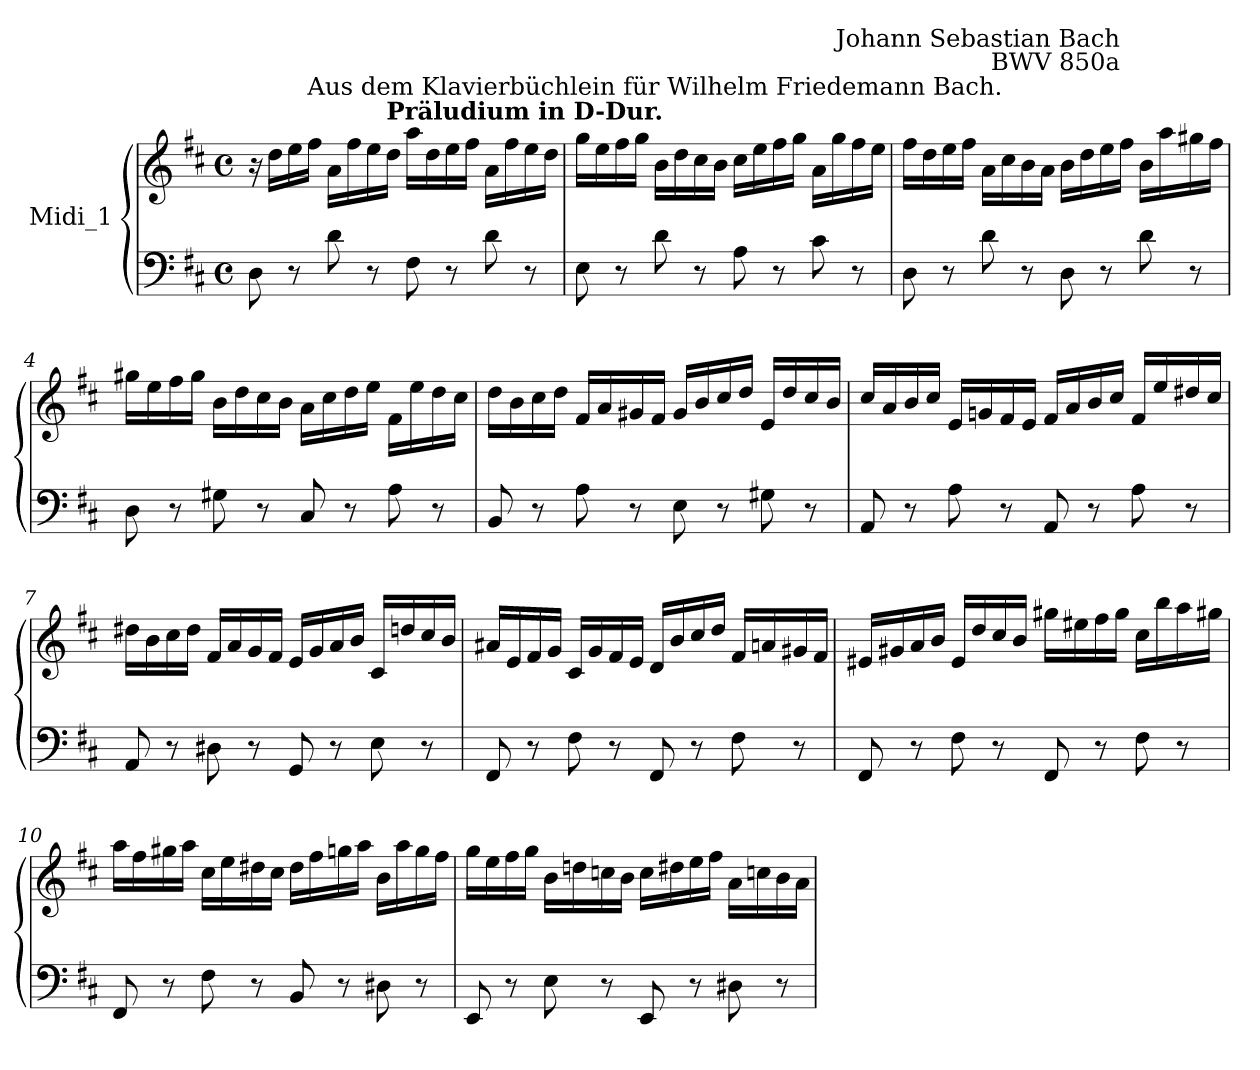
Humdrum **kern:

**kern	**kern
*part1	*part1
*staff2	*staff1
*I"Midi_1	*
*clefF4	*clefG2
*k[f#c#]	*k[f#c#]
*D:	*D:
*M4/4	*M4/4
*met(c)	*met(c)
=1	=1
8D	16r
.	16ddLL
8r	16ee
.	16ff#JJ
8d	16aLL
.	16ff#
8r	16ee
.	16ddJJ
8F#	16aaLL
.	16dd
8r	16ee
.	16ff#JJ
8d	16aLL
.	16ff#
!	!LO:TX:a:B:cj:t=Präludium in D-Dur.
8r	16ee
.	16ddJJ
=2	=2
8E	16ggLL
.	16ee
8r	16ff#
.	16ggJJ
!	!LO:TX:a:cj:t=Aus dem Klavierbüchlein für Wilhelm Friedemann Bach.
8d	16bLL
.	16dd
8r	16cc#
.	16bJJ
8A	16cc#LL
.	16ee
8r	16ff#
.	16ggJJ
8c#	16aLL
.	16gg
8r	16ff#
.	16eeJJ
=3	=3
8D	16ff#LL
.	16dd
8r	16ee
.	16ff#JJ
8d	16aLL
.	16cc#
8r	16b
.	16aJJ
8D	16bLL
.	16dd
8r	16ee
!	!LO:TX:a:rj:t=Johann Sebastian Bach\nBWV 850a
.	16ff#JJ
8d	16bLL
.	16aa
8r	16gg#X
.	16ff#JJ
!!LO:LB:g=z
=4	=4
8D	16gg#XLL
.	16ee
8r	16ff#
.	16gg#JJ
8G#X	16bLL
.	16dd
8r	16cc#
.	16bJJ
8C#	16aLL
.	16cc#
8r	16dd
.	16eeJJ
8A	16f#LL
.	16ee
8r	16dd
.	16cc#JJ
=5	=5
8BB	16ddLL
.	16b
8r	16cc#
.	16ddJJ
8A	16f#LL
.	16a
8r	16g#X
.	16f#JJ
8E	16g#/LL
.	16b/
8r	16cc#/
.	16dd/JJ
8G#X	16eLL
.	16dd
8r	16cc#
.	16bJJ
=6	=6
8AA	16cc#/LL
.	16a/
8r	16b/
.	16cc#/JJ
8A	16eLL
.	16gn
8r	16f#
.	16eJJ
8AA	16f#LL
.	16a
8r	16b
.	16cc#JJ
8A	16f#/LL
.	16ee/
8r	16dd#X/
.	16cc#/JJ
!!LO:LB:g=z
=7	=7
8AA	16dd#XLL
.	16b
8r	16cc#
.	16dd#JJ
8D#X	16f#LL
.	16a
8r	16g
.	16f#JJ
8GG	16eLL
.	16g
8r	16a
.	16bJJ
8E	16c#LL
.	16ddn
8r	16cc#
.	16bJJ
=8	=8
8FF#	16a#XLL
.	16e
8r	16f#
.	16gJJ
8F#	16c#LL
.	16g
8r	16f#
.	16eJJ
8FF#	16dLL
.	16b
8r	16cc#
.	16ddJJ
8F#	16f#LL
.	16an
8r	16g#X
.	16f#JJ
=9	=9
8FF#	16e#XLL
.	16g#X
8r	16a
.	16bJJ
8F#	16e#LL
.	16dd
8r	16cc#
.	16bJJ
8FF#	16gg#XLL
.	16ee#X
8r	16ff#
.	16gg#JJ
8F#	16cc#LL
.	16bb
8r	16aa
.	16gg#XJJ
!!LO:LB:g=z
=10	=10
8FF#	16aaLL
.	16ff#
8r	16gg#X
.	16aaJJ
8F#	16cc#LL
.	16ee
8r	16dd#X
.	16cc#JJ
8BB	16dd#LL
.	16ff#
8r	16ggn
.	16aaJJ
8D#X	16bLL
.	16aa
8r	16gg
.	16ff#JJ
=11	=11
8EE	16ggLL
.	16ee
8r	16ff#
.	16ggJJ
8E	16bLL
.	16ddn
8r	16ccn
.	16bJJ
8EE	16ccLL
.	16dd#X
8r	16ee
.	16ff#JJ
8D#X	16aLL
.	16ccn
8r	16b
.	16aJJ
=	=
*-	*-
